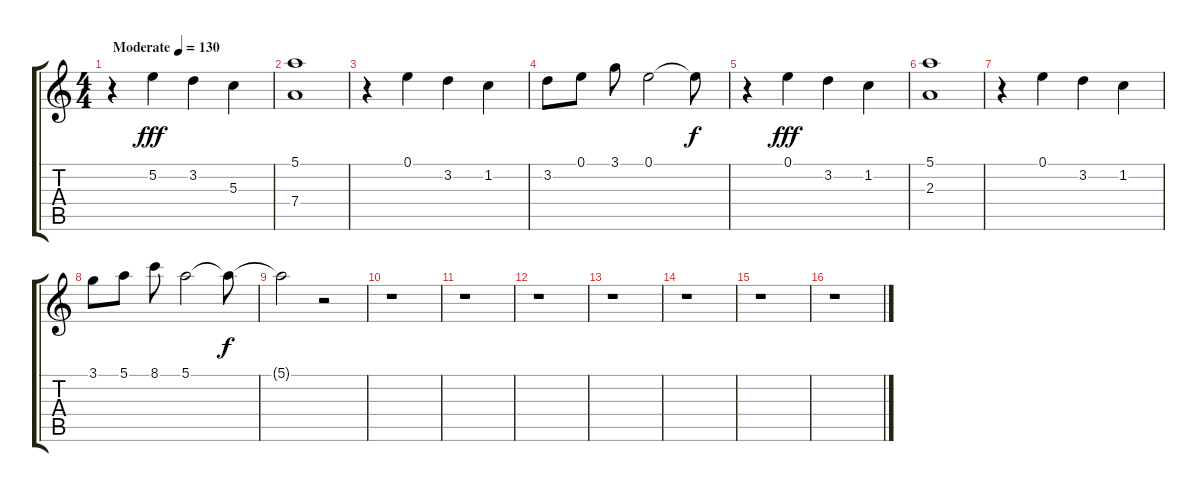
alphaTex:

\track "" {instrument distortionguitar}
\staff {score tabs}
\tuning (E4 B3 G3 D3 A2 E2) {hide}
\ts (4 4)
\tempo (130 "Moderate")
\clef g2
\ks c
r.4{dy fff instrument distortionguitar} 5.2.4 3.2.4 5.3.4 |
(5.1 7.4).1 |
r.4 0.1.4 3.2.4 1.2.4 |
3.2.8 0.1.8 3.1.8 0.1.2 0.1{t}.8{dy f} |
r.4 0.1.4{dy fff} 3.2.4 1.2.4 |
(5.1 2.3).1 |
r.4 0.1.4 3.2.4 1.2.4 |
3.1.8 5.1.8 8.1.8 5.1.2 5.1{t}.8{dy f} |
5.1{t}.2 r.2 |
r.1 |
r.1 |
r.1 |
r.1 |
r.1 |
r.1 |
r.1
